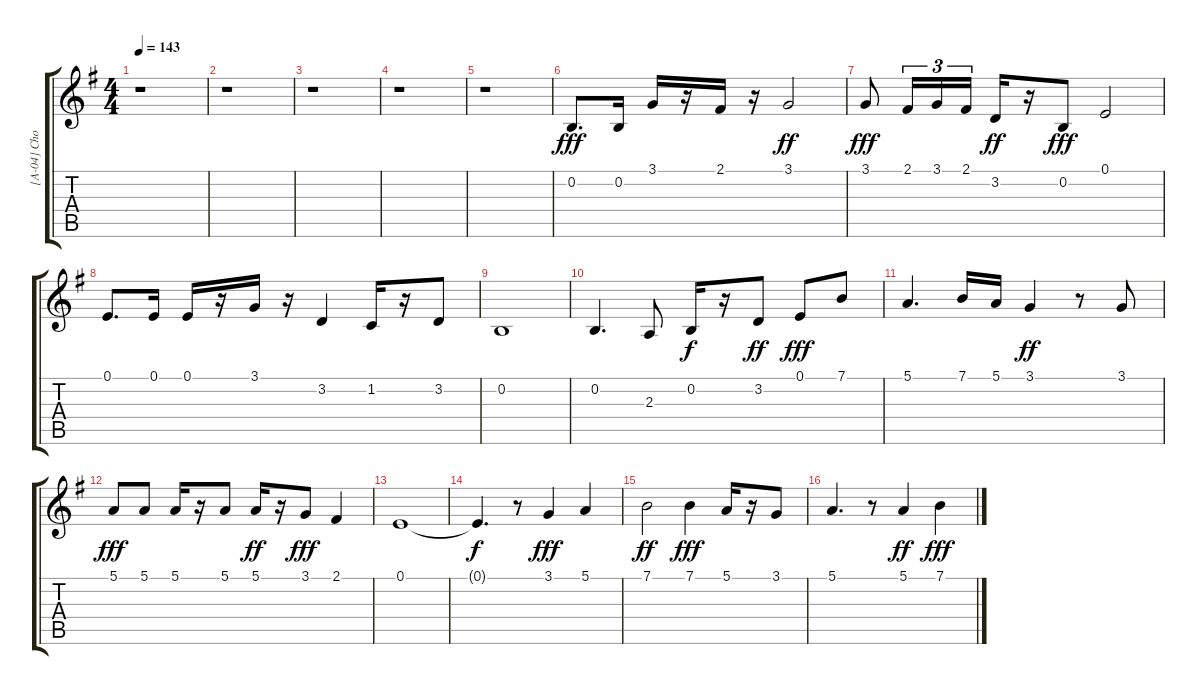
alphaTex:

\track ("[A-04] Chorus R" "[A-04] Cho") {instrument choiraahs}
\staff {score tabs}
\tuning (E4 B3 G3 D3 A2 E2) {hide}
\ts (4 4)
\tempo 143
\clef g2
\ks g
r.1{dy fff} |
r.1 |
r.1 |
r.1 |
r.1 |
0.2.8{d} 0.2.16 3.1.16{instrument synthvoice} r.16 2.1.16{instrument choiraahs} r.16 3.1.2{dy ff instrument pad4choir} |
3.1.8{dy fff instrument choiraahs} 2.1.16{tu (3 2)} 3.1.16{tu (3 2)} 2.1.16{tu (3 2)} 3.2.16{dy ff instrument pad4choir} r.16 0.2.8{dy fff instrument voiceoohs} 0.1.2{instrument synthvoice} |
0.1.8{d} 0.1.16{instrument choiraahs} 0.1.16 r.16 3.1.16{instrument voiceoohs} r.16 3.2.4 1.2.16{instrument choiraahs} r.16 3.2.8 |
0.2.1 |
0.2.4{d instrument choiraahs} 2.3.8{instrument voiceoohs} 0.2.16{dy f instrument lead3calliope} r.16 3.2.8{dy ff instrument pad4choir} 0.1.8{dy fff instrument synthvoice} 7.1.8{instrument choiraahs} |
5.1.4{d instrument synthvoice} 7.1.16 5.1.16 3.1.4{dy ff instrument pad4choir} r.8 3.1.8 |
5.1.8{dy fff instrument synthvoice} 5.1.8 5.1.16{instrument choiraahs} r.16 5.1.8{instrument synthvoice} 5.1.16{dy ff instrument pad4choir} r.16 3.1.8{dy fff instrument voiceoohs} 2.1.4{instrument choiraahs} |
0.1.1{instrument choiraahs} |
0.1{t}.4{d dy f} r.8 3.1.4{dy fff} 5.1.4{instrument synthvoice} |
7.1.2{dy ff instrument pad4choir} 7.1.4{dy fff instrument choiraahs} 5.1.16 r.16 3.1.8{instrument voiceoohs} |
5.1.4{d instrument choiraahs} r.8 5.1.4{dy ff instrument pad4choir} 7.1.4{dy fff instrument synthvoice}
